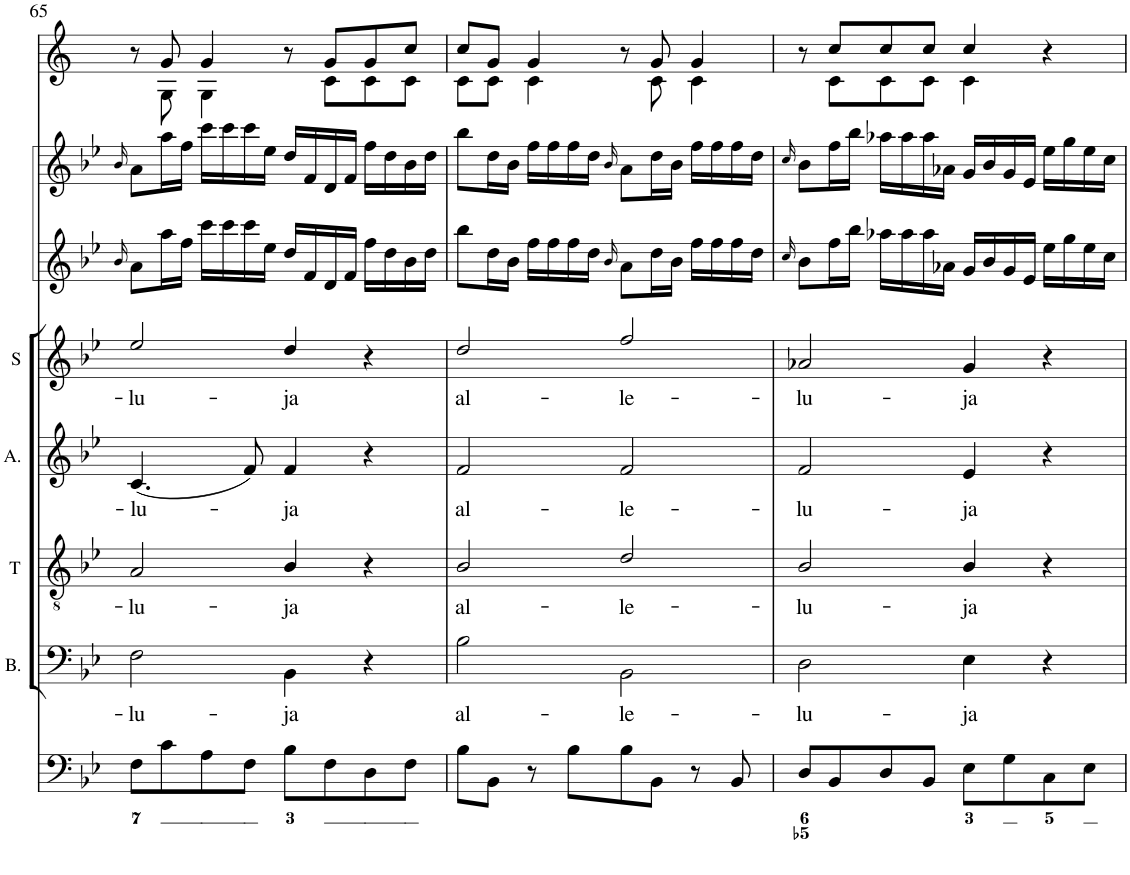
**kern	**kern	**text	**kern	**text	**kern	**text	**kern	**text	**kern	**kern	**kern
*part8	*part7	*part7	*part6	*part6	*part5	*part5	*part4	*part4	*part3	*part2	*part1
*staff8	*staff7	*staff7	*staff6	*staff6	*staff5	*staff5	*staff4	*staff4	*staff3	*staff2	*staff1
*I"Organ	*I"Basse	*	*I"Tenor	*	*I"Alto	*	*I"Soprane	*	*I"Violino 2	*I"Violino 1	*I"Clarini in B[b]
*	*I'B.	*	*I'T	*	*I'A.	*	*I'S	*	*I'Vln	*I'Vln	*
!!LO:PB:g=z
*clefF4	*clefF4	*	*clefGv2	*	*clefG2	*	*clefG2	*	*clefG2	*clefG2	*clefG2
*	*	*	*	*	*	*	*	*	*	*	*Trd1c2
*k[b-e-]	*k[b-e-]	*	*k[b-e-]	*	*k[b-e-]	*	*k[b-e-]	*	*k[b-e-]	*k[b-e-]	*k[]
*M4/4	*M4/4	*	*M4/4	*	*M4/4	*	*M4/4	*	*M4/4	*M4/4	*M4/4
*met(c)	*met(c)	*	*met(c)	*	*met(c)	*	*met(c)	*	*met(c)	*met(c)	*met(c)
=65	=65	=65	=65	=65	=65	=65	=65	=65	=65	=65	=65
.	.	.	.	.	.	.	.	.	16qb-/	16qb-/	.
!	!	!LO:LY:b	!	!LO:LY:b	!	!LO:LY:b	!	!LO:LY:b	!	!	!
*	*	*	*	*	*	*	*	*	*	*	*^
8F\L	2F\	-lu-	2A/	-lu-	(4.c/	-lu-	2ee-/	-lu-	8a\L	8a\L	8r	8ryy
8c\	.	.	.	.	.	.	.	.	16aa\L	16aa\L	8g/	8G\
.	.	.	.	.	.	.	.	.	16ff\JJ	16ff\JJ	.	.
8A\	.	.	.	.	.	.	.	.	16ccc\LL	16ccc\LL	4g/	4G\
.	.	.	.	.	.	.	.	.	16ccc\	16ccc\	.	.
8F\J	.	.	.	.	8f/)	.	.	.	16ccc\	16ccc\	.	.
.	.	.	.	.	.	.	.	.	16ee-\JJ	16ee-\JJ	.	.
!	!	!LO:LY:b	!	!LO:LY:b	!	!LO:LY:b	!	!LO:LY:b	!	!	!	!
8B-\L	4BB-\	-ja	4B-/	-ja	4f/	-ja	4dd/	-ja	16dd/LL	16dd/LL	8r	8ryy
.	.	.	.	.	.	.	.	.	16f/	16f/	.	.
8F\	.	.	.	.	.	.	.	.	16d/	16d/	8g/L	8c\L
.	.	.	.	.	.	.	.	.	16f/JJ	16f/JJ	.	.
8D\	4r	.	4r	.	4r	.	4r	.	16ff\LL	16ff\LL	8g/	8c\
.	.	.	.	.	.	.	.	.	16dd\	16dd\	.	.
8F\J	.	.	.	.	.	.	.	.	16b-\	16b-\	8cc/J	8c\J
.	.	.	.	.	.	.	.	.	16dd\JJ	16dd\JJ	.	.
=66	=66	=66	=66	=66	=66	=66	=66	=66	=66	=66	=66	=66
!	!	!LO:LY:b	!	!LO:LY:b	!	!LO:LY:b	!	!LO:LY:b	!	!	!	!
8B-\L	2B-\	al-	2B-/	al-	2f/	al-	2dd/	al-	8bb-\L	8bb-\L	8cc/L	8c\L
8BB-\J	.	.	.	.	.	.	.	.	16dd\L	16dd\L	8g/J	8c\J
.	.	.	.	.	.	.	.	.	16b-\JJ	16b-\JJ	.	.
8r	.	.	.	.	.	.	.	.	16ff\LL	16ff\LL	4g/	4c\
.	.	.	.	.	.	.	.	.	16ff\	16ff\	.	.
8B-\L	.	.	.	.	.	.	.	.	16ff\	16ff\	.	.
.	.	.	.	.	.	.	.	.	16dd\JJ	16dd\JJ	.	.
.	.	.	.	.	.	.	.	.	16qb-/	16qb-/	.	.
!	!	!LO:LY:b	!	!LO:LY:b	!	!LO:LY:b	!	!LO:LY:b	!	!	!	!
8B-\	2BB-\	-le-	2d/	-le-	2f/	-le-	2ff/	-le-	8a\L	8a\L	8r	8ryy
8BB-\J	.	.	.	.	.	.	.	.	16dd\L	16dd\L	8g/	8c\
.	.	.	.	.	.	.	.	.	16b-\JJ	16b-\JJ	.	.
8r	.	.	.	.	.	.	.	.	16ff\LL	16ff\LL	4g/	4c\
.	.	.	.	.	.	.	.	.	16ff\	16ff\	.	.
8BB-/	.	.	.	.	.	.	.	.	16ff\	16ff\	.	.
.	.	.	.	.	.	.	.	.	16dd\JJ	16dd\JJ	.	.
=67	=67	=67	=67	=67	=67	=67	=67	=67	=67	=67	=67	=67
.	.	.	.	.	.	.	.	.	16qcc/	16qcc/	.	.
!	!	!LO:LY:b	!	!LO:LY:b	!	!LO:LY:b	!	!LO:LY:b	!	!	!	!
8D/L	2D\	-lu-	2B-/	-lu-	2f/	-lu-	2a-X/	-lu-	8b-\L	8b-\L	8r	8ryy
8BB-/	.	.	.	.	.	.	.	.	16ff\L	16ff\L	8cc/L	8c\L
.	.	.	.	.	.	.	.	.	16bb-\JJ	16bb-\JJ	.	.
8D/	.	.	.	.	.	.	.	.	16aa-X\LL	16aa-X\LL	8cc/	8c\
.	.	.	.	.	.	.	.	.	16aa-\	16aa-\	.	.
8BB-/J	.	.	.	.	.	.	.	.	16aa-\	16aa-\	8cc/J	8c\J
.	.	.	.	.	.	.	.	.	16a-X\JJ	16a-X\JJ	.	.
!	!	!LO:LY:b	!	!LO:LY:b	!	!LO:LY:b	!	!LO:LY:b	!	!	!	!
8E-\L	4E-\	-ja	4B-/	-ja	4e-/	-ja	4g/	-ja	16g/LL	16g/LL	4cc/	4c\
.	.	.	.	.	.	.	.	.	16b-/	16b-/	.	.
8G\	.	.	.	.	.	.	.	.	16g/	16g/	.	.
.	.	.	.	.	.	.	.	.	16e-/JJ	16e-/JJ	.	.
8C\	4r	.	4r	.	4r	.	4r	.	16ee-\LL	16ee-\LL	4r	4ryy
.	.	.	.	.	.	.	.	.	16gg\	16gg\	.	.
8E-\J	.	.	.	.	.	.	.	.	16ee-\	16ee-\	.	.
.	.	.	.	.	.	.	.	.	16cc\JJ	16cc\JJ	.	.
*	*	*	*	*	*	*	*	*	*	*	*v	*v
=	=	=	=	=	=	=	=	=	=	=	=
*-	*-	*-	*-	*-	*-	*-	*-	*-	*-	*-	*-
